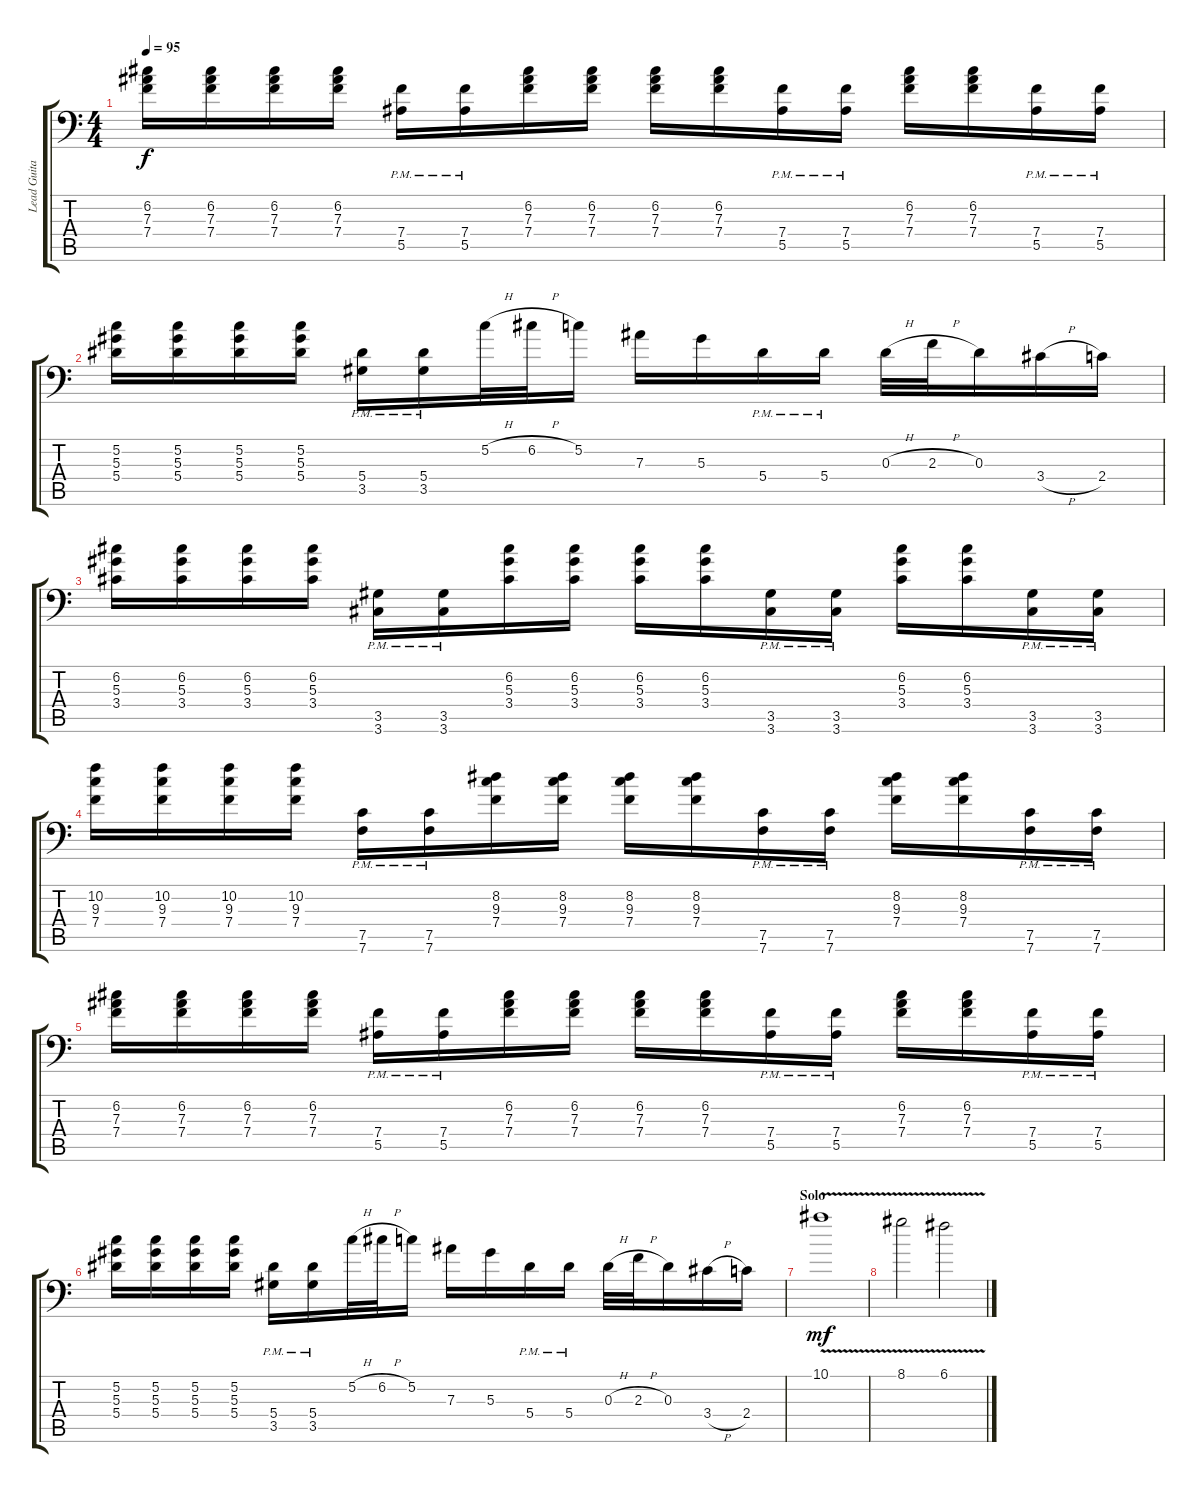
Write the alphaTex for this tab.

\track ("Lead Guitar" "Lead Guita") {instrument distortionguitar}
\staff {score tabs}
\tuning (C4 G3 Eb3 Bb2 F2 Bb1) {hide}
\ts (4 4)
\tempo 95
\clef f4
\ks c
(6.2 7.3 7.4).16{dy f} (6.2 7.3 7.4).16 (6.2 7.3 7.4).16 (6.2 7.3 7.4).16 (7.4{pm} 5.5{pm}).16 (7.4{pm} 5.5{pm}).16 (6.2 7.3 7.4).16 (6.2 7.3 7.4).16 (6.2 7.3 7.4).16 (6.2 7.3 7.4).16 (7.4{pm} 5.5{pm}).16 (7.4{pm} 5.5{pm}).16 (6.2 7.3 7.4).16 (6.2 7.3 7.4).16 (7.4{pm} 5.5{pm}).16 (7.4{pm} 5.5{pm}).16 |
(5.2 5.3 5.4).16 (5.2 5.3 5.4).16 (5.2 5.3 5.4).16 (5.2 5.3 5.4).16 (5.4{pm} 3.5{pm}).16 (5.4{pm} 3.5{pm}).16 5.2{h}.32 6.2{h}.32 5.2.16 7.3.16 5.3.16 5.4{pm}.16 5.4{pm}.16 0.3{h}.32 2.3{h}.32 0.3.16 3.4{h}.16 2.4.16 |
(6.2 5.3 3.4).16 (6.2 5.3 3.4).16 (6.2 5.3 3.4).16 (6.2 5.3 3.4).16 (3.5{pm} 3.6{pm}).16 (3.5{pm} 3.6{pm}).16 (6.2 5.3 3.4).16 (6.2 5.3 3.4).16 (6.2 5.3 3.4).16 (6.2 5.3 3.4).16 (3.5{pm} 3.6{pm}).16 (3.5{pm} 3.6{pm}).16 (6.2 5.3 3.4).16 (6.2 5.3 3.4).16 (3.5{pm} 3.6{pm}).16 (3.5{pm} 3.6{pm}).16 |
(10.2 9.3 7.4).16 (10.2 9.3 7.4).16 (10.2 9.3 7.4).16 (10.2 9.3 7.4).16 (7.5{pm} 7.6{pm}).16 (7.5{pm} 7.6{pm}).16 (8.2 9.3 7.4).16 (8.2 9.3 7.4).16 (8.2 9.3 7.4).16 (8.2 9.3 7.4).16 (7.5{pm} 7.6{pm}).16 (7.5{pm} 7.6{pm}).16 (8.2 9.3 7.4).16 (8.2 9.3 7.4).16 (7.5{pm} 7.6{pm}).16 (7.5{pm} 7.6{pm}).16 |
(6.2 7.3 7.4).16 (6.2 7.3 7.4).16 (6.2 7.3 7.4).16 (6.2 7.3 7.4).16 (7.4{pm} 5.5{pm}).16 (7.4{pm} 5.5{pm}).16 (6.2 7.3 7.4).16 (6.2 7.3 7.4).16 (6.2 7.3 7.4).16 (6.2 7.3 7.4).16 (7.4{pm} 5.5{pm}).16 (7.4{pm} 5.5{pm}).16 (6.2 7.3 7.4).16 (6.2 7.3 7.4).16 (7.4{pm} 5.5{pm}).16 (7.4{pm} 5.5{pm}).16 |
(5.2 5.3 5.4).16 (5.2 5.3 5.4).16 (5.2 5.3 5.4).16 (5.2 5.3 5.4).16 (5.4{pm} 3.5{pm}).16 (5.4{pm} 3.5{pm}).16 5.2{h}.32 6.2{h}.32 5.2.16 7.3.16 5.3.16 5.4{pm}.16 5.4{pm}.16 0.3{h}.32 2.3{h}.32 0.3.16 3.4{h}.16 2.4.16 |
\section ("" "Solo")
10.1{v}.1{dy mf} |
8.1{v}.2 6.1{v}.2
